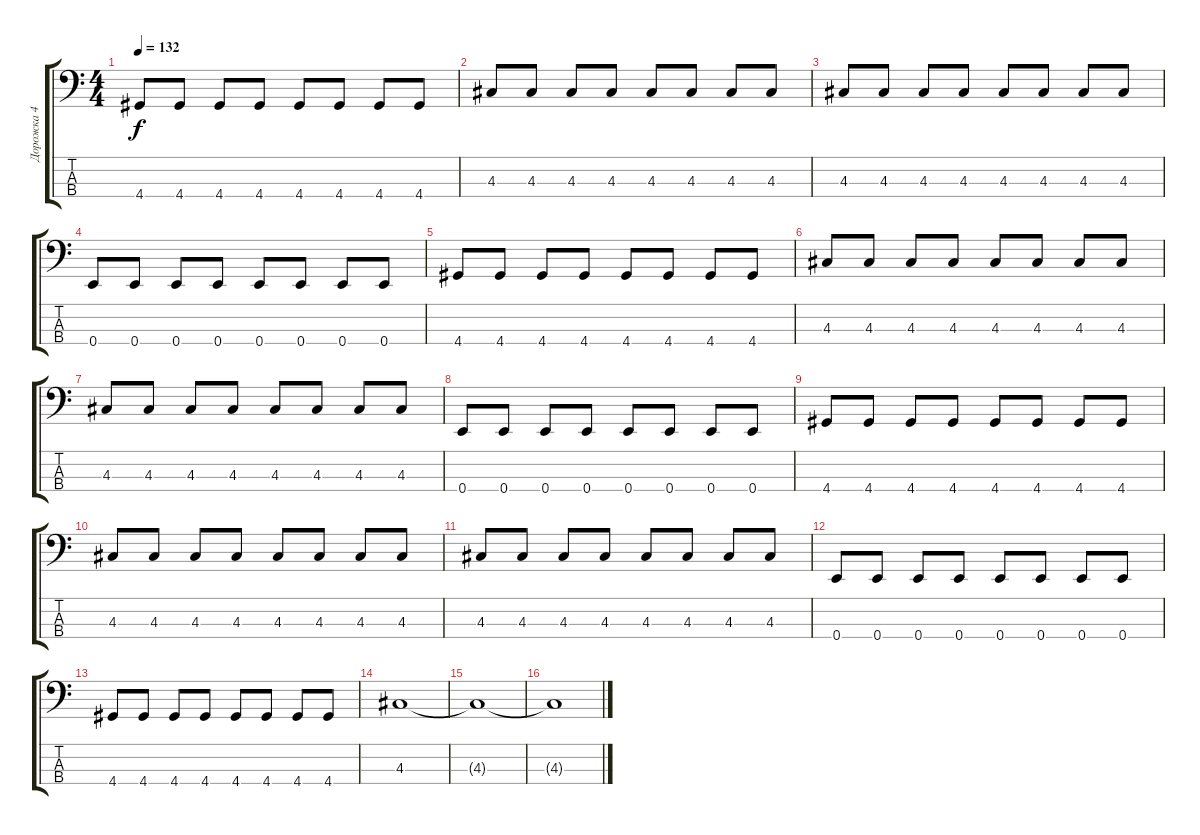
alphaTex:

\track ("Дорожка 4" "Дорожка 4") {instrument electricbasspick}
\staff {score tabs}
\tuning (G2 D2 A1 E1) {hide}
\ts (4 4)
\tempo 132
\clef f4
\ks c
4.4.8{dy f} 4.4.8 4.4.8 4.4.8 4.4.8 4.4.8 4.4.8 4.4.8 |
4.3.8 4.3.8 4.3.8 4.3.8 4.3.8 4.3.8 4.3.8 4.3.8 |
4.3.8 4.3.8 4.3.8 4.3.8 4.3.8 4.3.8 4.3.8 4.3.8 |
0.4.8 0.4.8 0.4.8 0.4.8 0.4.8 0.4.8 0.4.8 0.4.8 |
4.4.8 4.4.8 4.4.8 4.4.8 4.4.8 4.4.8 4.4.8 4.4.8 |
4.3.8 4.3.8 4.3.8 4.3.8 4.3.8 4.3.8 4.3.8 4.3.8 |
4.3.8 4.3.8 4.3.8 4.3.8 4.3.8 4.3.8 4.3.8 4.3.8 |
0.4.8 0.4.8 0.4.8 0.4.8 0.4.8 0.4.8 0.4.8 0.4.8 |
4.4.8 4.4.8 4.4.8 4.4.8 4.4.8 4.4.8 4.4.8 4.4.8 |
4.3.8 4.3.8 4.3.8 4.3.8 4.3.8 4.3.8 4.3.8 4.3.8 |
4.3.8 4.3.8 4.3.8 4.3.8 4.3.8 4.3.8 4.3.8 4.3.8 |
0.4.8 0.4.8 0.4.8 0.4.8 0.4.8 0.4.8 0.4.8 0.4.8 |
4.4.8 4.4.8 4.4.8 4.4.8 4.4.8 4.4.8 4.4.8 4.4.8 |
4.3.1 |
4.3{t}.1 |
4.3{t}.1
